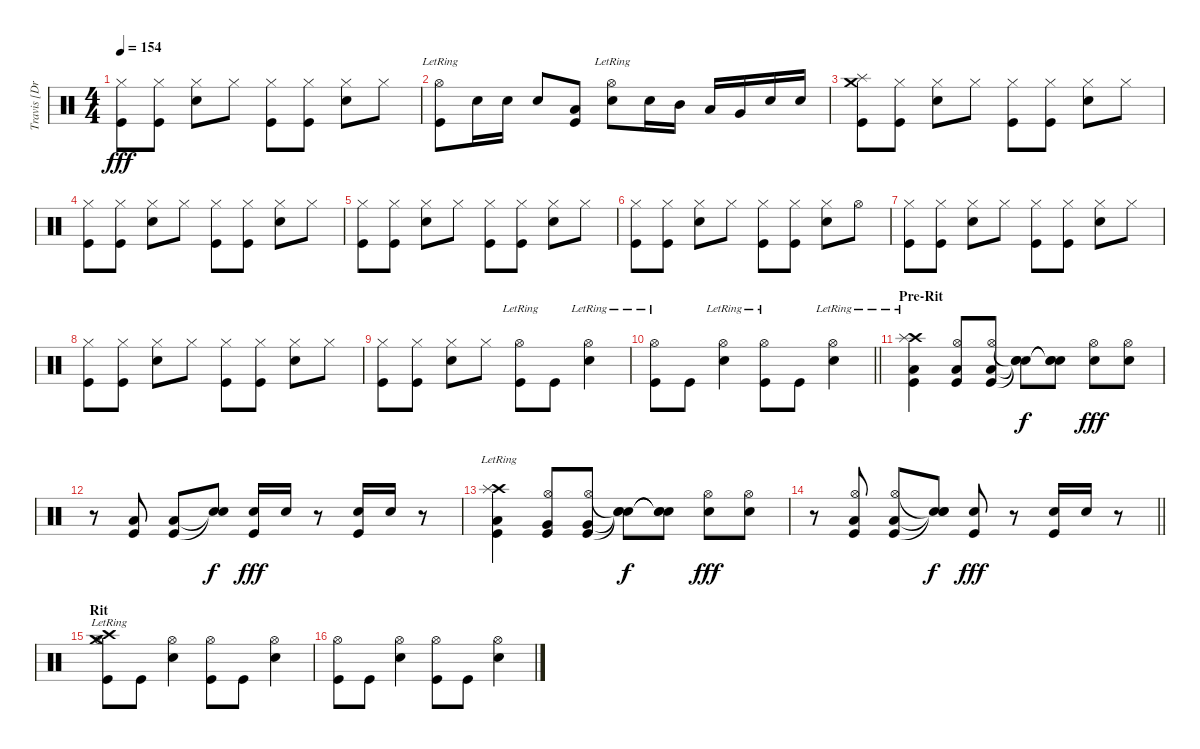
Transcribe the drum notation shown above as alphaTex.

\track ("Travis [Drum]" "Travis [Dr") {instrument percussion}
\staff {score}
\articulation defaults
\ts (4 4)
\tempo 154
\clef neutral
\ks c
("Hi-Hat (closed)" "Kick (hit)").8{dy fff} ("Hi-Hat (closed)" "Kick (hit)").8 ("Hi-Hat (closed)" "Snare (hit) 2").8 "Hi-Hat (closed)".8 ("Hi-Hat (closed)" "Kick (hit)").8 ("Hi-Hat (closed)" "Kick (hit)").8 ("Hi-Hat (closed)" "Snare (hit) 2").8 "Hi-Hat (closed)".8 |
("Hi-Hat (open)"{lr} "Kick (hit)").8 "Snare (hit) 2".16 "Snare (hit) 2".16 "Snare (hit) 2".8 ("Low Tom (hit)" "Kick (hit)").8 ("Hi-Hat (open)"{lr} "Snare (hit) 2").8 "Snare (hit) 2".16 "Mid Tom (hit)".16 "Low Tom (hit)".16 "Very Low Tom (hit)".16 "Snare (hit) 2".16 "Snare (hit) 2".16 |
("Splash (hit)" "Crash medium (hit)" "Kick (hit)").8 ("Hi-Hat (closed)" "Kick (hit)").8 ("Hi-Hat (closed)" "Snare (hit) 2").8 "Hi-Hat (closed)".8 ("Hi-Hat (closed)" "Kick (hit)").8 ("Hi-Hat (closed)" "Kick (hit)").8 ("Hi-Hat (closed)" "Snare (hit) 2").8 "Hi-Hat (closed)".8 |
("Hi-Hat (closed)" "Kick (hit)").8 ("Hi-Hat (closed)" "Kick (hit)").8 ("Hi-Hat (closed)" "Snare (hit) 2").8 "Hi-Hat (closed)".8 ("Hi-Hat (closed)" "Kick (hit)").8 ("Hi-Hat (closed)" "Kick (hit)").8 ("Hi-Hat (closed)" "Snare (hit) 2").8 "Hi-Hat (closed)".8 |
("Hi-Hat (closed)" "Kick (hit)").8 ("Hi-Hat (closed)" "Kick (hit)").8 ("Hi-Hat (closed)" "Snare (hit) 2").8 "Hi-Hat (closed)".8 ("Hi-Hat (closed)" "Kick (hit)").8 ("Hi-Hat (closed)" "Kick (hit)").8 ("Hi-Hat (closed)" "Snare (hit) 2").8 "Hi-Hat (closed)".8 |
("Hi-Hat (closed)" "Kick (hit)").8 ("Hi-Hat (closed)" "Kick (hit)").8 ("Hi-Hat (closed)" "Snare (hit) 2").8 "Hi-Hat (closed)".8 ("Hi-Hat (closed)" "Kick (hit)").8 ("Hi-Hat (closed)" "Kick (hit)").8 ("Hi-Hat (closed)" "Snare (hit) 2").8 "Hi-Hat (open)".8 |
("Hi-Hat (closed)" "Kick (hit)").8 ("Hi-Hat (closed)" "Kick (hit)").8 ("Hi-Hat (closed)" "Snare (hit) 2").8 "Hi-Hat (closed)".8 ("Hi-Hat (closed)" "Kick (hit)").8 ("Hi-Hat (closed)" "Kick (hit)").8 ("Hi-Hat (closed)" "Snare (hit) 2").8 "Hi-Hat (closed)".8 |
("Hi-Hat (closed)" "Kick (hit)").8 ("Hi-Hat (closed)" "Kick (hit)").8 ("Hi-Hat (closed)" "Snare (hit) 2").8 "Hi-Hat (closed)".8 ("Hi-Hat (closed)" "Kick (hit)").8 ("Hi-Hat (closed)" "Kick (hit)").8 ("Hi-Hat (closed)" "Snare (hit) 2").8 "Hi-Hat (closed)".8 |
("Hi-Hat (closed)" "Kick (hit)").8 ("Hi-Hat (closed)" "Kick (hit)").8 ("Hi-Hat (closed)" "Snare (hit) 2").8 "Hi-Hat (closed)".8 ("Hi-Hat (open)"{lr} "Kick (hit)").8 "Kick (hit)".8 ("Hi-Hat (open)"{lr} "Snare (hit) 2").4 |
\barLineRight lightlight
("Hi-Hat (open)"{lr} "Kick (hit)").8 "Kick (hit)".8 ("Hi-Hat (open)"{lr} "Snare (hit) 2").4 ("Hi-Hat (open)"{lr} "Kick (hit)").8 "Kick (hit)".8 ("Hi-Hat (open)"{lr} "Snare (hit) 2").4 |
\section ("" "Pre-Rit")
("Crash high (hit)"{lr} "Splash (hit)"{lr} "Low Tom (hit)"{lr} "Kick (hit)"{lr}).4 ("Hi-Hat (open)" "Low Tom (hit)" "Kick (hit)").8 ("Hi-Hat (open)" "Low Tom (hit)" "Kick (hit)").8 ("Snare (hit)"{t} "Snare (hit)"{t} "Snare (hit)"{t}).8{dy f} ("Snare (hit)"{t} "Snare (hit)"{t} "Snare (hit)"{t}).8 ("Hi-Hat (open)" "Snare (hit) 2").8{dy fff} ("Hi-Hat (open)" "Snare (hit) 2").8 |
r.8 ("Low Tom (hit)" "Kick (hit)").8 ("Low Tom (hit)" "Kick (hit)").8 ("Snare (hit)"{t} "Snare (hit)"{t}).8{dy f} ("Snare (hit) 2" "Kick (hit)").16{dy fff} "Snare (hit) 2".16 r.8 ("Snare (hit) 2" "Kick (hit)").16 "Snare (hit) 2".16 r.8 |
("Crash high (hit)"{lr} "Splash (hit)"{lr} "Low Tom (hit)"{lr} "Kick (hit)"{lr}).4 ("Hi-Hat (open)" "Very Low Tom (hit)" "Kick (hit)").8 ("Hi-Hat (open)" "Very Low Tom (hit)" "Kick (hit)").8 ("Snare (hit)"{t} "Snare (hit)"{t} "Snare (hit)"{t}).8{dy f} ("Snare (hit)"{t} "Snare (hit)"{t} "Snare (hit)"{t}).8 ("Hi-Hat (open)" "Snare (hit) 2").8{dy fff} ("Hi-Hat (open)" "Snare (hit) 2").8 |
\barLineRight lightlight
r.8 ("Hi-Hat (open)" "Low Tom (hit)" "Kick (hit)").8 ("Hi-Hat (open)" "Low Tom (hit)" "Kick (hit)").8 ("Snare (hit)"{t} "Snare (hit)"{t} "Snare (hit)"{t}).8{dy f} ("Snare (hit) 2" "Kick (hit)").8{dy fff} r.8 ("Snare (hit) 2" "Kick (hit)").16 "Snare (hit) 2".16 r.8 |
\section ("" "Rit")
("Crash high (hit)"{lr} "Hi-Hat (open)" "Crash medium (hit)"{lr} "Kick (hit)").8 "Kick (hit)".8 ("Hi-Hat (open)" "Snare (hit) 2").4 ("Hi-Hat (open)" "Kick (hit)").8 "Kick (hit)".8 ("Hi-Hat (open)" "Snare (hit) 2").4 |
("Hi-Hat (open)" "Kick (hit)").8 "Kick (hit)".8 ("Hi-Hat (open)" "Snare (hit) 2").4 ("Hi-Hat (open)" "Kick (hit)").8 "Kick (hit)".8 ("Hi-Hat (open)" "Snare (hit) 2").4
